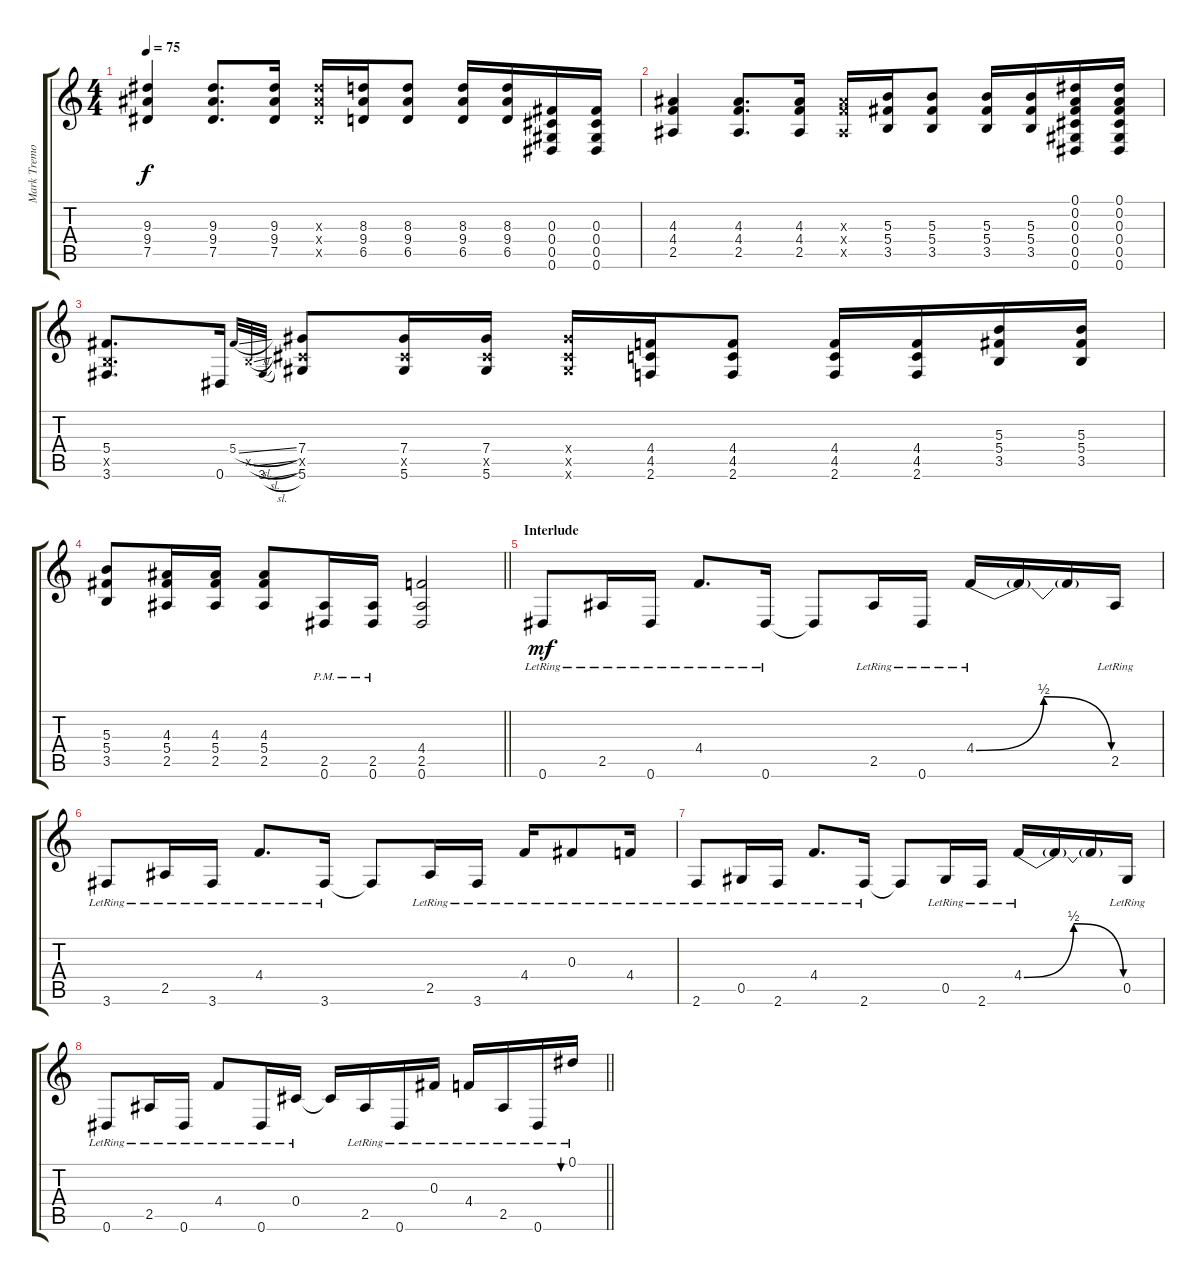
\track ("Mark Tremonti" "Mark Tremo") {instrument electricguitarclean}
\staff {score tabs}
\tuning (Eb4 Bb3 Gb3 Db3 Ab2 Eb2) {hide}
\ts (4 4)
\tempo 75
\clef g2
\ks c
(9.3 9.4 7.5).4{dy f} (9.3 9.4 7.5).8{d} (9.3 9.4 7.5).16 (9.3{x} 9.4{x} 7.5{x}).16 (8.3 9.4 6.5).16 (8.3 9.4 6.5).8 (8.3 9.4 6.5).16 (8.3 9.4 6.5).16 (0.3 0.4 0.5 0.6).16 (0.3 0.4 0.5 0.6).16 |
(4.3 4.4 2.5).4 (4.3 4.4 2.5).8{d} (4.3 4.4 2.5).16 (4.3{x} 4.4{x} 2.5{x}).16 (5.3 5.4 3.5).16 (5.3 5.4 3.5).8 (5.3 5.4 3.5).16 (5.3 5.4 3.5).16 (0.1 0.2 0.3 0.4 0.5 0.6).16 (0.1 0.2 0.3 0.4 0.5 0.6).16 |
(5.4 3.5{x} 3.6).8{d} 0.6.16 5.4{sl}.32{gr onbeat} 3.5{sl x}.32{gr onbeat} 3.6{sl}.32{gr onbeat} (7.4 5.5{x} 5.6).8 (7.4 5.5{x} 5.6).16 (7.4 5.5{x} 5.6).16 (7.4{x} 5.5{x} 5.6{x}).16 (4.4 4.5 2.6).16 (4.4 4.5 2.6).8 (4.4 4.5 2.6).16 (4.4 4.5 2.6).16 (5.3 5.4 3.5).16 (5.3 5.4 3.5).16 |
\barLineRight lightlight
(5.3 5.4 3.5).8 (4.3 5.4 2.5).16 (4.3 5.4 2.5).16 (4.3 5.4 2.5).8 (2.5{pm} 0.6{pm}).16 (2.5{pm} 0.6{pm}).16 (4.4 2.5 0.6).2 |
\section ("" "Interlude")
0.6{lr}.8{dy mf instrument electricguitarclean} 2.5{lr}.16 0.6{lr}.16 4.4{lr}.8{d} 0.6{lr}.16 0.6{t}.8 2.5{lr}.16 0.6{lr}.16 4.4{be (bendrelease 0 0 30 2 30 2 60 0) lr}.16 4.4{t}.16 4.4{t}.16 2.5{lr}.16 |
3.6{lr}.8 2.5{lr}.16 3.6{lr}.16 4.4{lr}.8{d} 3.6{lr}.16 3.6{t}.8 2.5{lr}.16 3.6{lr}.16 4.4{lr}.16 0.3{lr}.8 4.4{lr}.16 |
2.6{lr}.8 0.5{lr}.16 2.6{lr}.16 4.4{lr}.8{d} 2.6{lr}.16 2.6{t}.8 0.5{lr}.16 2.6{lr}.16 4.4{be (bendrelease 0 0 30 2 30 2 60 0) lr}.16 4.4{t}.16 4.4{t}.16 0.5{lr}.16 |
\barLineRight lightlight
0.6{lr}.8 2.5{lr}.16 0.6{lr}.16 4.4{lr}.8 0.6{lr}.16 0.4{lr}.16 0.4{t}.16 2.5{lr}.16 0.6{lr}.16 0.3{lr}.16 4.4{lr}.16 2.5{lr}.16 0.6{lr}.16 0.1{lr}.16{bu 60}
